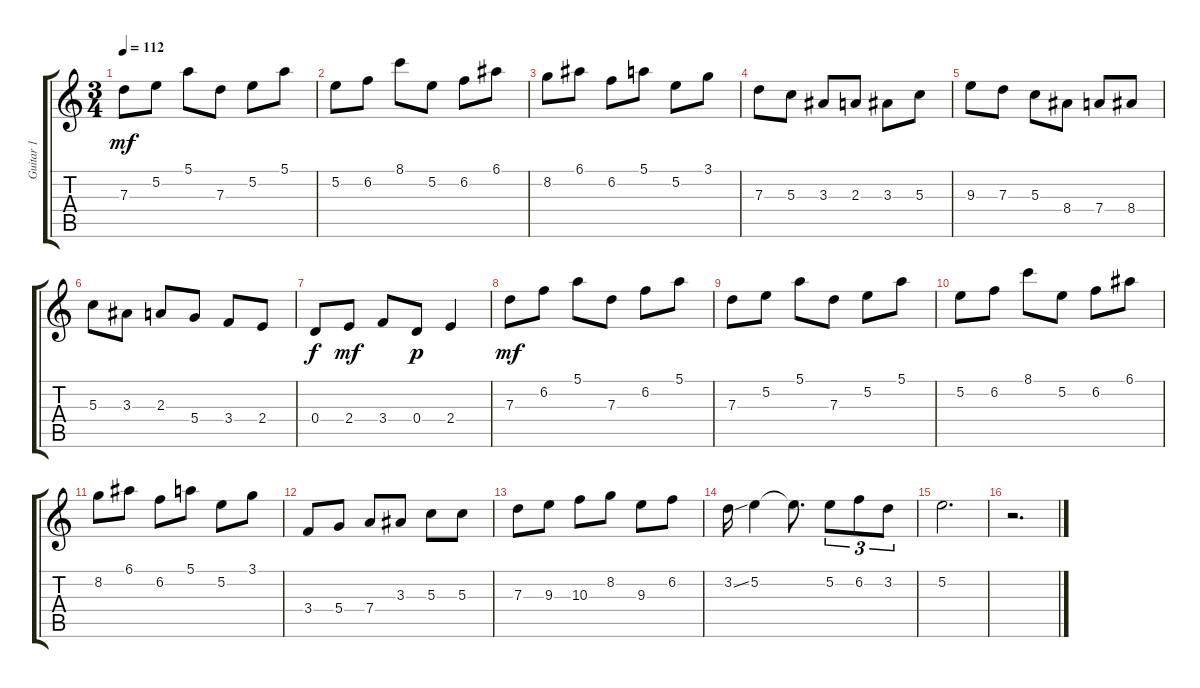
\track ("Guitar 1" "Guitar 1") {instrument acousticguitarnylon}
\staff {score tabs}
\tuning (E4 B3 G3 D3 A2 E2) {hide}
\ts (3 4)
\tempo 112
\clef g2
\ks c
7.3.8{dy mf} 5.2.8 5.1.8 7.3.8 5.2.8 5.1.8 |
5.2.8 6.2.8 8.1.8 5.2.8 6.2.8 6.1.8 |
8.2.8 6.1.8 6.2.8 5.1.8 5.2.8 3.1.8 |
7.3.8 5.3.8 3.3.8 2.3.8 3.3.8 5.3.8 |
9.3.8 7.3.8 5.3.8 8.4.8 7.4.8 8.4.8 |
5.3.8 3.3.8 2.3.8 5.4.8 3.4.8 2.4.8 |
0.4.8{dy f} 2.4.8{dy mf} 3.4.8 0.4.8{dy p} 2.4.4 |
7.3.8{dy mf} 6.2.8 5.1.8 7.3.8 6.2.8 5.1.8 |
7.3.8 5.2.8 5.1.8 7.3.8 5.2.8 5.1.8 |
5.2.8 6.2.8 8.1.8 5.2.8 6.2.8 6.1.8 |
8.2.8 6.1.8 6.2.8 5.1.8 5.2.8 3.1.8 |
3.4.8 5.4.8 7.4.8 3.3.8 5.3.8 5.3.8 |
7.3.8 9.3.8 10.3.8 8.2.8 9.3.8 6.2.8 |
3.2{ss}.16 5.2.4 5.2{t}.8{d} 5.2.8{tu (3 2)} 6.2.8{tu (3 2)} 3.2.8{tu (3 2)} |
5.2.2{d} |
r.2{d}
